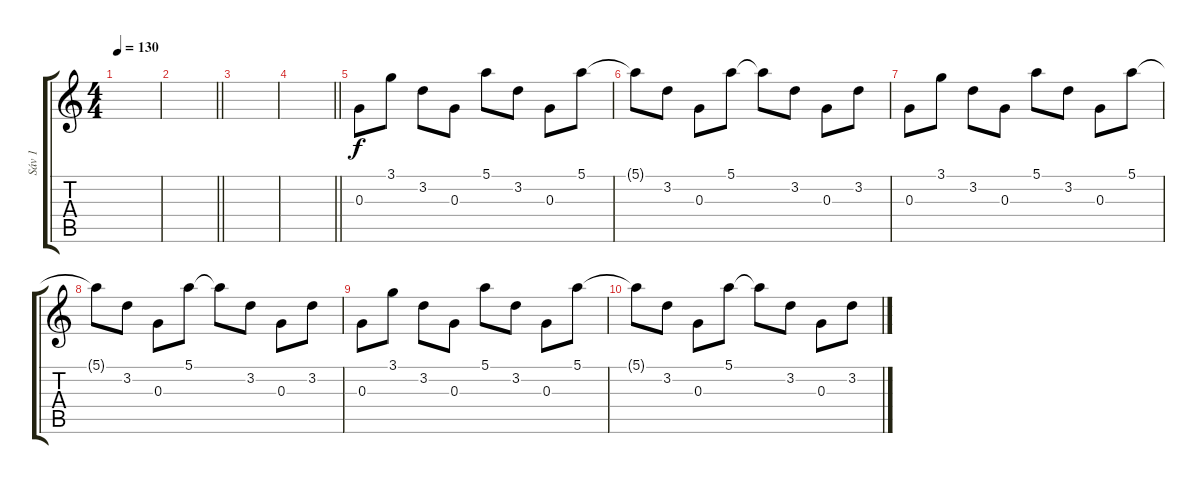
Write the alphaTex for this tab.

\track ("Sáv 1" "Sáv 1") {instrument acousticguitarsteel}
\staff {score tabs}
\tuning (E4 B3 G3 D3 A2 D2) {hide}
\ts (4 4)
\tempo 130
\clef g2
\ks c
|
\barLineRight lightlight
|
|
\barLineRight lightlight
|
0.3.8 3.1.8 3.2.8 0.3.8 5.1.8 3.2.8 0.3.8 5.1.8 |
5.1{t}.8 3.2.8 0.3.8 5.1.8 5.1{t}.8 3.2.8 0.3.8 3.2.8 |
0.3.8 3.1.8 3.2.8 0.3.8 5.1.8 3.2.8 0.3.8 5.1.8 |
5.1{t}.8 3.2.8 0.3.8 5.1.8 5.1{t}.8 3.2.8 0.3.8 3.2.8 |
0.3.8 3.1.8 3.2.8 0.3.8 5.1.8 3.2.8 0.3.8 5.1.8 |
5.1{t}.8 3.2.8 0.3.8 5.1.8 5.1{t}.8 3.2.8 0.3.8 3.2.8
